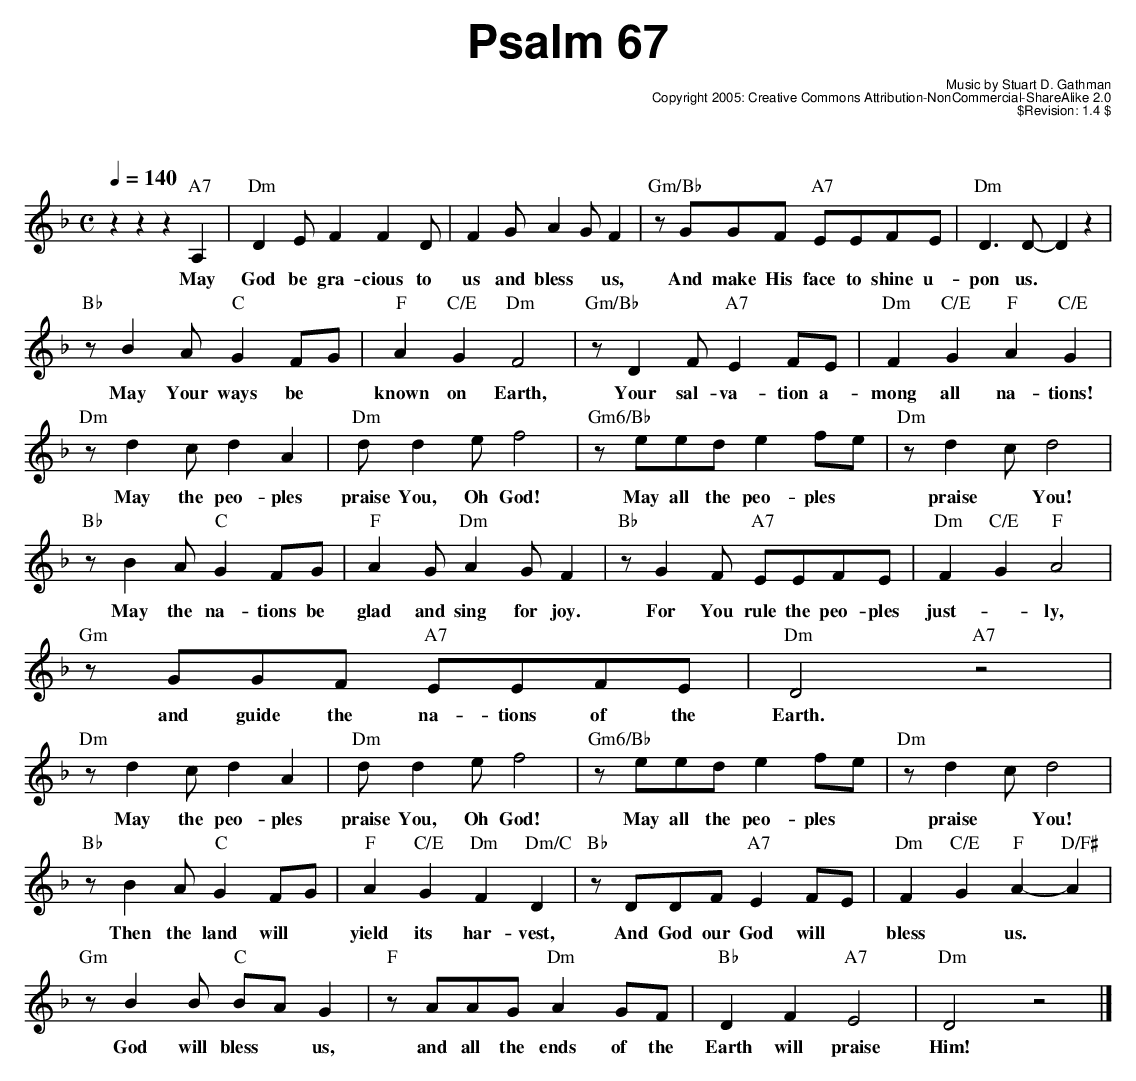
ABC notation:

X:1
T: Psalm 67
C: Music by Stuart D. Gathman
C: Copyright 2005: Creative Commons Attribution-NonCommercial-ShareAlike 2.0
C: $Revision: 1.4 $
M: C
L: 1/4
Q: 1/4=140
K: Dmin
zzz "A7"A,|"Dm"D  E/ F F D/|F  G/ A  G/ F  |"Gm/Bb"z/  G/G/F/ "A7"E/E/F/E/|"Dm"D> D-D z |
w: May|God be gra-cious to|us and bless* us,| And make His face to shine u-pon us.|
"Bb"z/ B A/"C"G F/G/|"F"A "C/E"G "Dm"F2|"Gm/Bb"z/ D F/ "A7"E F/E/|"Dm"F "C/E"G "F"A "C/E"G|
w: May Your ways be*  |known on Earth,| Your sal-va-tion a-mong all na-tions! |
"Dm"z/ d c/ d A  |"Dm"d/  d    e/ f2  |"Gm6/Bb"z/ e/e/d/ e f/e/|"Dm"z/ d c/ d2 |
w: May the peo-ples|praise You, Oh God! | May all the peo-ples*|praise* You!  |
"Bb"z/ B A/ "C"G F/G/|"F"A G/ "Dm"A  G/ F|"Bb"z/ G F/ "A7"E/E/F/E/ |"Dm"F "C/E"G "F"A2 |
w: May the na-tions be|glad and sing for joy.|For You rule the peo-ples|just--ly, |
"Gm"z/ G/G/F/ "A7"E/E/F/E/|"Dm"D2  "A7"z2 |
w: and guide the na-tions of the|Earth. |
"Dm"z/ d c/ d A  |"Dm"d/  d    e/ f2  |"Gm6/Bb"z/ e/e/d/ e f/e/|"Dm"z/ d c/ d2 |
w: May the peo-ples|praise You, Oh God! | May all the peo-ples*|praise* You!  |
"Bb"z/ B A/ "C"G F/G/|"F"A "C/E"G "Dm"F "Dm/C"D|"Bb"z/ D/D/F/ "A7"E F/E/|"Dm"F "C/E"G "F"A-"D/F#"A|
w: Then the land will*|yield its har-vest,| And God our God will*|bless* us. |
"Gm"z/ B B/ "C"B/A/ G|"F"z/A/A/G/ "Dm"A G/F/|"Bb"D F "A7"E2    |"Dm"D2 z2 |]
w: God will bless* us,|  and all the ends of the|Earth will praise|Him! |
